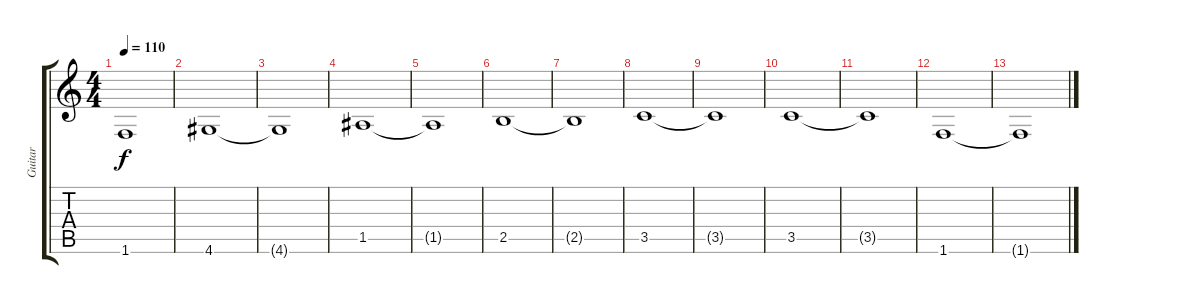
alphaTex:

\track ("Guitar" "Guitar") {instrument overdrivenguitar}
\staff {score tabs}
\tuning (E4 B3 G3 D3 A2 E2) {hide}
\ts (4 4)
\tempo 110
\clef g2
\ks c
1.6{t}.1{dy f} |
4.6.1 |
4.6{t}.1 |
1.5.1 |
1.5{t}.1 |
2.5.1 |
2.5{t}.1 |
3.5.1 |
3.5{t}.1 |
3.5.1 |
3.5{t}.1 |
1.6.1 |
1.6{t}.1
